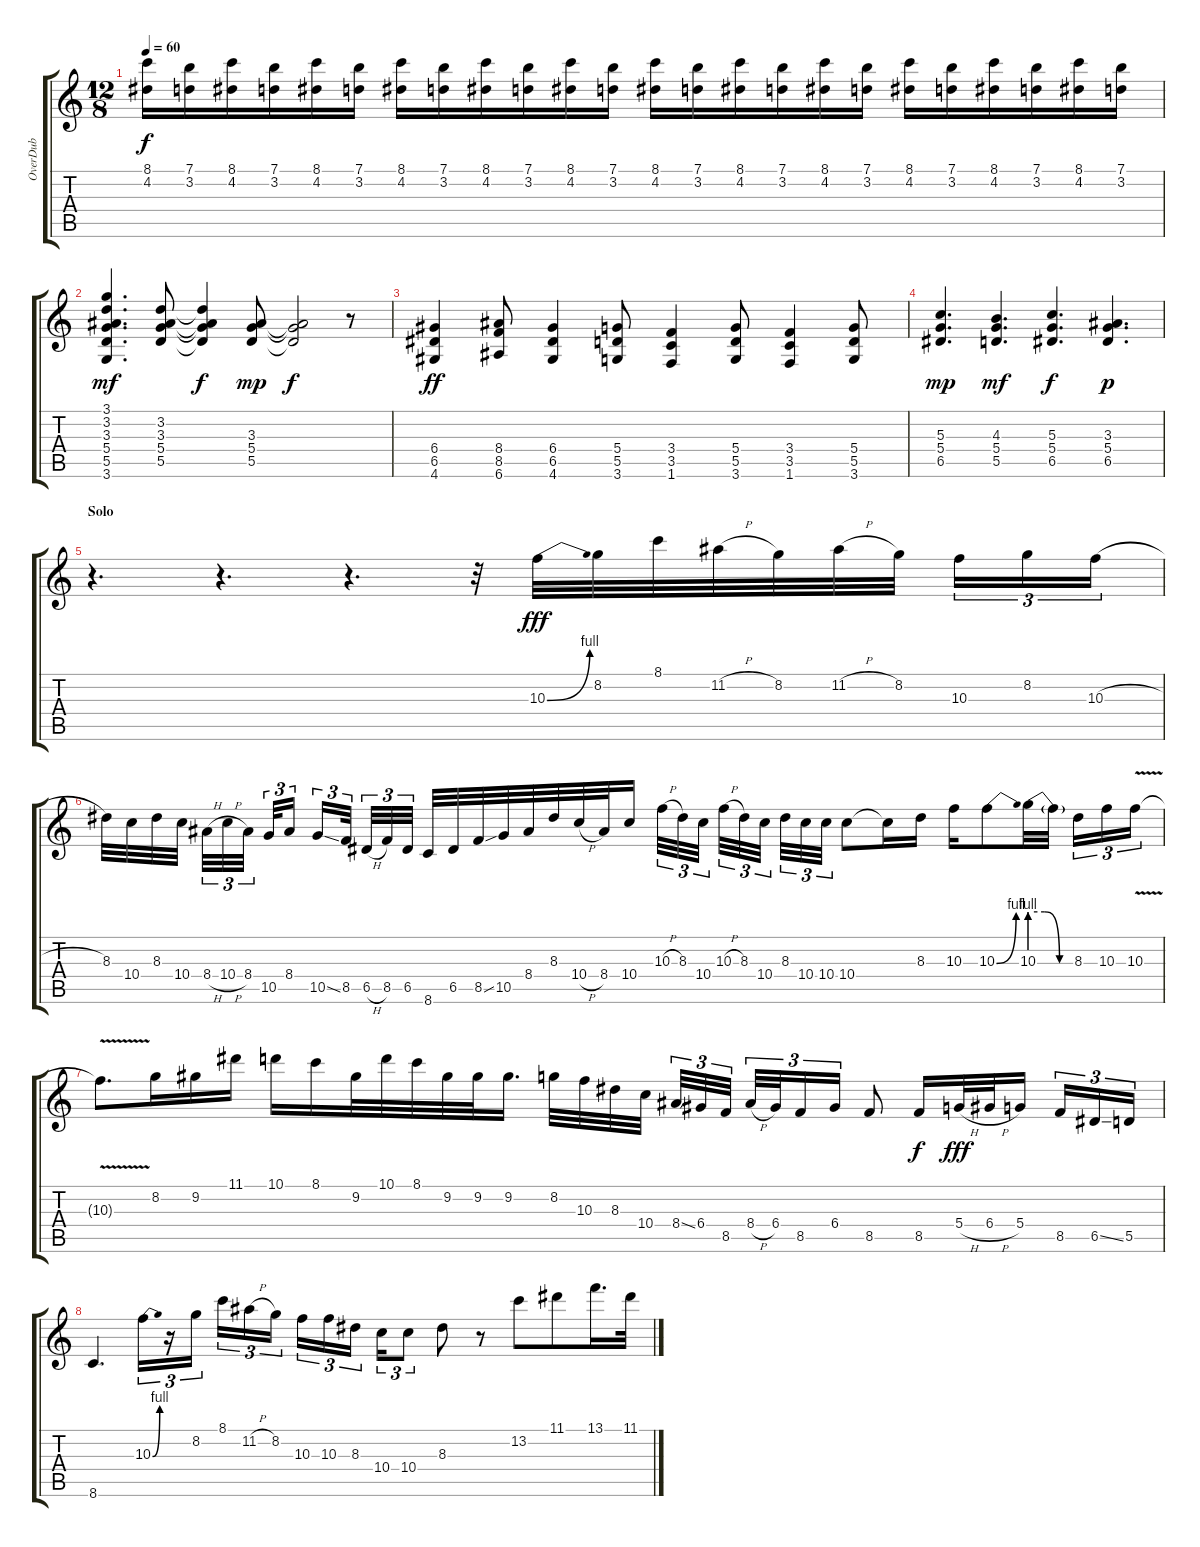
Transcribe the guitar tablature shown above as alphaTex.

\track ("OverDub" "OverDub") {instrument overdrivenguitar}
\staff {score tabs}
\tuning (E4 B3 G3 D3 A2 E2) {hide}
\ts (12 8)
\tempo 60
\clef g2
\ks c
(8.1 4.2).16{dy f} (7.1 3.2).16 (8.1 4.2).16 (7.1 3.2).16 (8.1 4.2).16 (7.1 3.2).16 (8.1 4.2).16 (7.1 3.2).16 (8.1 4.2).16 (7.1 3.2).16 (8.1 4.2).16 (7.1 3.2).16 (8.1 4.2).16 (7.1 3.2).16 (8.1 4.2).16 (7.1 3.2).16 (8.1 4.2).16 (7.1 3.2).16 (8.1 4.2).16 (7.1 3.2).16 (8.1 4.2).16 (7.1 3.2).16 (8.1 4.2).16 (7.1 3.2).16 |
(3.1 3.2 3.3 5.4 5.5 3.6).4{d dy mf} (3.2 3.3 5.4 5.5).8 (3.2{t} 3.3{t} 5.4{t} 5.5{t}).4{dy f} (3.3 5.4 5.5).8{dy mp} (3.3{t} 5.4{t} 5.5{t}).2{dy f} r.8 |
(6.4 6.5 4.6).4{dy ff} (8.4 8.5 6.6).8 (6.4 6.5 4.6).4 (5.4 5.5 3.6).8 (3.4 3.5 1.6).4 (5.4 5.5 3.6).8 (3.4 3.5 1.6).4 (5.4 5.5 3.6).8 |
(5.3 5.4 6.5).4{d dy mp} (4.3 5.4 5.5).4{d dy mf} (5.3 5.4 6.5).4{d dy f} (3.3 5.4 6.5).4{d dy p} |
\section ("" "Solo")
r.4{d} r.4{d} r.4{d} r.32 10.3{be (bend 0 0 60 4)}.32{dy fff volume 16 balance 12 instrument lead5charang} 8.2.32 8.1.32 11.2{h}.32 8.2.32 11.2{h}.32 8.2.32 10.3.16{tu (3 2)} 8.2.16{tu (3 2)} 10.3{h}.16{tu (3 2)} |
8.3.32 10.4.32 8.3.32 10.4.32 8.4{h}.32{tu (3 2)} 10.4{h}.32{tu (3 2)} 8.4.32{tu (3 2)} 10.5.32{tu (3 2)} 8.4.16{tu (3 2)} 10.5{ss}.16{tu (3 2)} 8.5.32{tu (3 2)} 6.5{h}.32{tu (3 2)} 8.5.32{tu (3 2)} 6.5.32{tu (3 2)} 8.6.32 6.5.32 8.5{ss}.32 10.5.32 8.4.32 8.3.32 10.4{h}.32 8.4.32 10.4.16 10.3{h}.32{tu (3 2)} 8.3.32{tu (3 2)} 10.4.32{tu (3 2)} 10.3{h}.32{tu (3 2)} 8.3.32{tu (3 2)} 10.4.32{tu (3 2)} 8.3.32{tu (3 2)} 10.4.32{tu (3 2)} 10.4.32{tu (3 2)} 10.4.8 10.4{t}.16 8.3.16 10.3.16 10.3{be (bend 0 0 60 4)}.8 10.3{be (custom 0 4 20 4 40 0 60 0)}.32 10.3{t}.32 8.3.16{tu (3 2)} 10.3.16{tu (3 2)} 10.3{v}.16{tu (3 2)} |
10.3{t}.8{d} 8.2.16 9.2.16 11.1.16 10.1.16 8.1.16 9.2.32 10.1.32 8.1.32 9.2.32 9.2.32 9.2.16{d} 8.2.32 10.3.32 8.3.32 10.4.32 8.4{ss}.32{tu (3 2)} 6.4.32{tu (3 2)} 8.5.32{tu (3 2)} 8.4{h}.32{tu (3 2)} 6.4.32{tu (3 2)} 8.5.16{tu (3 2)} 6.4.16{tu (3 2)} 8.5.8 8.5.16{dy f} 5.4{h}.32{dy fff} 6.4{h}.32 5.4.16 8.5.16{tu (3 2)} 6.5{ss}.16{tu (3 2)} 5.5.16{tu (3 2)} |
8.6.4{d} 10.3{be (bend 0 0 60 4)}.16{tu (3 2)} r.16{tu (3 2)} 8.2.16{tu (3 2)} 8.1.16{tu (3 2)} 11.2{h}.16{tu (3 2)} 8.2.16{tu (3 2)} 10.3.16{tu (3 2)} 10.3.16{tu (3 2)} 8.3.16{tu (3 2)} 10.4.16{tu (3 2)} 10.4.8{tu (3 2)} 8.3.8 r.8 13.2.8 11.1.8 13.1.16{d} 11.1.32
